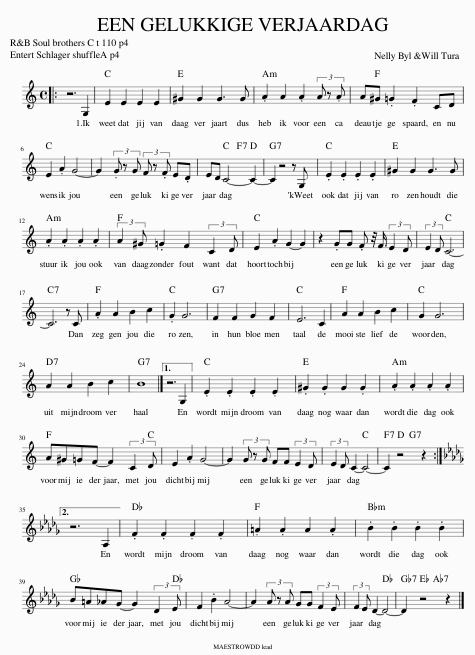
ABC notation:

X:1
L:1/8
M:4/4
I:linebreak $
K:C
V:1 treble
V:1
|: z6 G,2 | E2 E2 E2 E2 | ^G2 G2 G3 G | .A2 A2 .A2 (3A z .A | A^G .=G2 .F2 CD |$ %5
 E2 .A2 G4- | G2 (3.G z G (3F z .F E.D | ED C4- C2- | C2 z4 z G, | .E2 .E2 .E2 .E2 | %10
 ^G2 G2 G3 G |$ .A2 .A2 .A2 .A2 | (3:2:2A2 ^G .=G2 F2 (3:2:2C2 D | E2 .A2 G2- G2 | z2 .GG .F z/4 F3/4 (3:2:2E2 D | %15
 (3:2:2E2 D C6- |$ C6 z C | .A2 A2 B2 c2 | .G2 G6 | F2 F2 G2 F2 | %20
 E6 C2 | A2 A2 B2 c2 | G2 G6 |$ A2 A2 B2 c2 | B8 |]1 %25
 z6 G,2 || .E2 .E2 .E2 .E2 | .^G2 .G2 G2 .G2 | .A2 .A2 .A2 .A2 |$ A^G=GF- F2 (3:2:2C2 D | %30
 E2 .A2 G4- | G2 (3G z G FF (3:2:2E2 D | (3:2:2E2 D C2- C4- | C2 z4 z2 :|2$[K:Db] z6 A,2 || %35
 .F2 .F2 .F2 .F2 | .=A2 .A2 A2 .A2 | .B2 .B2 .B2 .B2 |$ B=A_AG- G2 (3:2:2D2 E | F2 .B2 A4- | %40
 A2 (3A z A GG (3:2:2F2 E | (3:2:2F2 E D2- D4- | D2 z4 z2 |] %43
